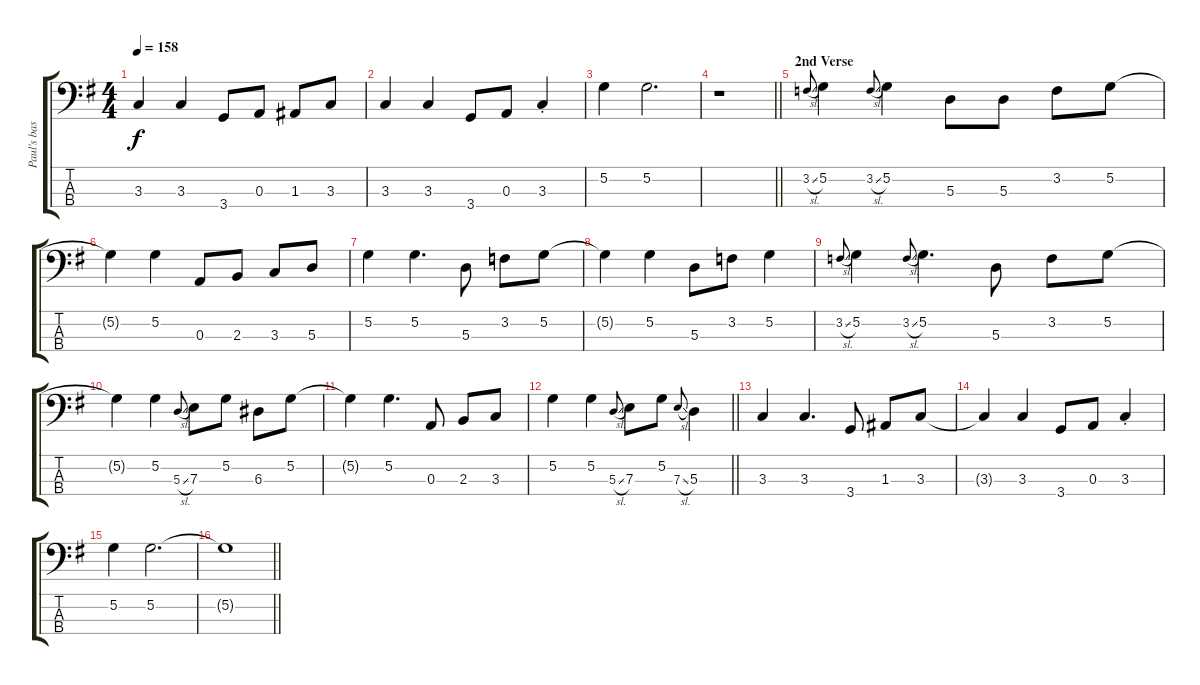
\track ("Paul's bass" "Paul's bas") {instrument electricbasspick}
\staff {score tabs}
\tuning (G2 D2 A1 E1) {hide}
\ts (4 4)
\tempo 158
\clef f4
\ks g
3.3.4{dy f} 3.3.4 3.4.8 0.3.8 1.3.8 3.3.8 |
3.3.4 3.3.4 3.4.8 0.3.8 3.3{st}.4 |
5.2.4 5.2.2{d} |
\barLineRight lightlight
r.1 |
\section ("" "2nd Verse")
3.2{sl}.8{gr onbeat} 5.2.4 3.2{sl}.8{gr onbeat} 5.2.4 5.3.8 5.3.8 3.2.8 5.2.8 |
5.2{t}.4 5.2.4 0.3.8 2.3.8 3.3.8 5.3.8 |
5.2.4 5.2.4{d} 5.3.8 3.2.8 5.2.8 |
5.2{t}.4 5.2.4 5.3.8 3.2.8 5.2.4 |
3.2{sl}.8{gr onbeat} 5.2.4 3.2{sl}.8{gr onbeat} 5.2.4{d} 5.3.8 3.2.8 5.2.8 |
5.2{t}.4 5.2.4 5.3{sl}.8{gr onbeat} 7.3.8 5.2.8 6.3.8 5.2.8 |
5.2{t}.4 5.2.4{d} 0.3.8 2.3.8 3.3.8 |
\barLineRight lightlight
5.2.4 5.2.4 5.3{sl}.8{gr onbeat} 7.3.8 5.2.8 7.3{sl}.8{gr onbeat} 5.3.4 |
3.3.4 3.3.4{d} 3.4.8 1.3.8 3.3.8 |
3.3{t}.4 3.3.4 3.4.8 0.3.8 3.3{st}.4 |
5.2.4 5.2.2{d} |
\barLineRight lightlight
5.2{t}.1
